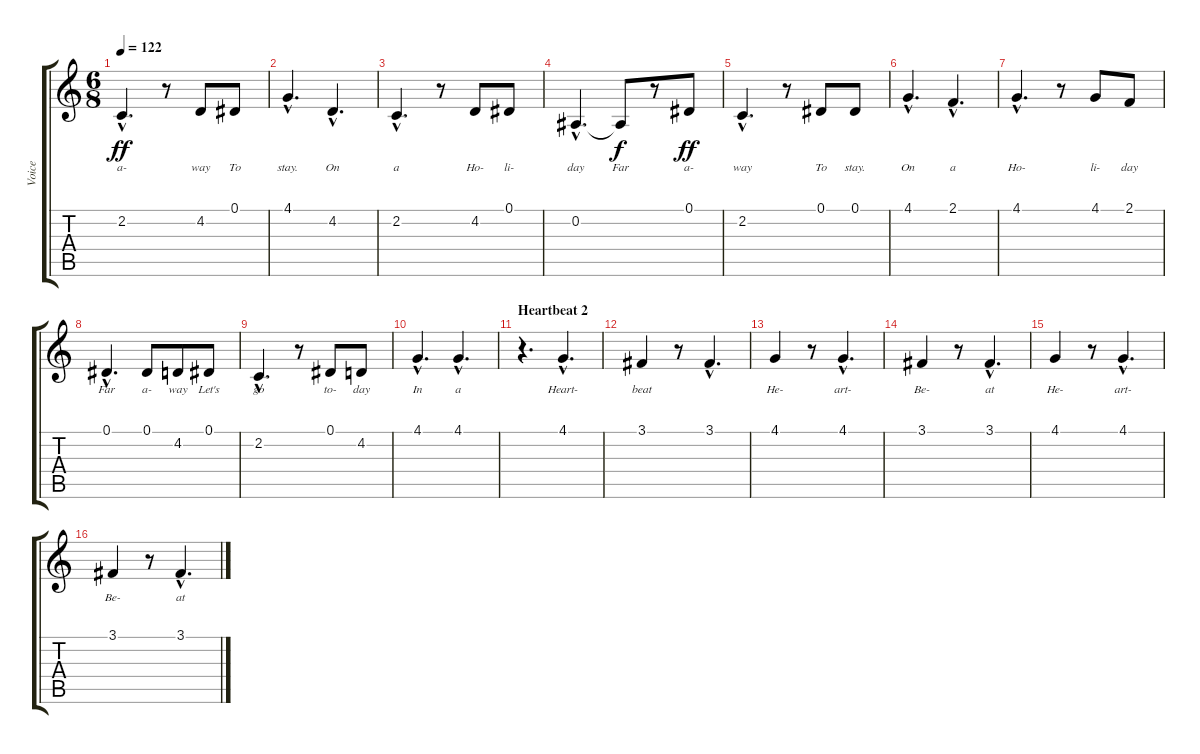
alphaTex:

\track ("Voice" "Voice") {instrument clarinet}
\staff {score tabs}
\tuning (Eb4 Bb3 Gb3 Db3 Ab2 Eb2) {hide}
\ts (6 8)
\tempo 122
\clef g2
\ks c
2.2{hac}.4{d lyrics (0 "a-") lyrics (1 "") lyrics (2 "") lyrics (3 "") lyrics (4 "") dy ff} r.8 4.2.8{lyrics (0 "way") lyrics (1 "") lyrics (2 "") lyrics (3 "") lyrics (4 "")} 0.1.8{lyrics (0 "To") lyrics (1 "") lyrics (2 "") lyrics (3 "") lyrics (4 "")} |
4.1{hac}.4{d lyrics (0 "stay.") lyrics (1 "") lyrics (2 "") lyrics (3 "") lyrics (4 "")} 4.2{hac}.4{d lyrics (0 "On") lyrics (1 "") lyrics (2 "") lyrics (3 "") lyrics (4 "")} |
2.2{hac}.4{d lyrics (0 "a") lyrics (1 "") lyrics (2 "") lyrics (3 "") lyrics (4 "")} r.8 4.2.8{lyrics (0 "Ho-") lyrics (1 "") lyrics (2 "") lyrics (3 "") lyrics (4 "")} 0.1.8{lyrics (0 "li-") lyrics (1 "") lyrics (2 "") lyrics (3 "") lyrics (4 "")} |
0.2{hac}.4{d lyrics (0 "day") lyrics (1 "") lyrics (2 "") lyrics (3 "") lyrics (4 "")} 0.2{t}.8{lyrics (0 "Far") lyrics (1 "") lyrics (2 "") lyrics (3 "") lyrics (4 "") dy f} r.8 0.1.8{lyrics (0 "a-") lyrics (1 "") lyrics (2 "") lyrics (3 "") lyrics (4 "") dy ff} |
2.2{hac}.4{d lyrics (0 "way") lyrics (1 "") lyrics (2 "") lyrics (3 "") lyrics (4 "")} r.8 0.1.8{lyrics (0 "To") lyrics (1 "") lyrics (2 "") lyrics (3 "") lyrics (4 "")} 0.1.8{lyrics (0 "stay.") lyrics (1 "") lyrics (2 "") lyrics (3 "") lyrics (4 "")} |
4.1{hac}.4{d lyrics (0 "On") lyrics (1 "") lyrics (2 "") lyrics (3 "") lyrics (4 "")} 2.1{hac}.4{d lyrics (0 "a") lyrics (1 "") lyrics (2 "") lyrics (3 "") lyrics (4 "")} |
4.1{hac}.4{d lyrics (0 "Ho-") lyrics (1 "") lyrics (2 "") lyrics (3 "") lyrics (4 "")} r.8 4.1.8{lyrics (0 "li-") lyrics (1 "") lyrics (2 "") lyrics (3 "") lyrics (4 "")} 2.1.8{lyrics (0 "day") lyrics (1 "") lyrics (2 "") lyrics (3 "") lyrics (4 "")} |
0.1{hac}.4{d lyrics (0 "Far") lyrics (1 "") lyrics (2 "") lyrics (3 "") lyrics (4 "")} 0.1.8{lyrics (0 "a-") lyrics (1 "") lyrics (2 "") lyrics (3 "") lyrics (4 "")} 4.2.8{lyrics (0 "way") lyrics (1 "") lyrics (2 "") lyrics (3 "") lyrics (4 "")} 0.1.8{lyrics (0 "Let's") lyrics (1 "") lyrics (2 "") lyrics (3 "") lyrics (4 "")} |
2.2{hac}.4{d lyrics (0 "go") lyrics (1 "") lyrics (2 "") lyrics (3 "") lyrics (4 "")} r.8 0.1.8{lyrics (0 "to-") lyrics (1 "") lyrics (2 "") lyrics (3 "") lyrics (4 "")} 4.2.8{lyrics (0 "day") lyrics (1 "") lyrics (2 "") lyrics (3 "") lyrics (4 "")} |
4.1{hac}.4{d lyrics (0 "In") lyrics (1 "") lyrics (2 "") lyrics (3 "") lyrics (4 "")} 4.1{hac}.4{d lyrics (0 "a") lyrics (1 "") lyrics (2 "") lyrics (3 "") lyrics (4 "")} |
\section ("" "Heartbeat 2")
r.4{d} 4.1{hac}.4{d lyrics (0 "Heart-") lyrics (1 "") lyrics (2 "") lyrics (3 "") lyrics (4 "")} |
3.1.4{lyrics (0 "beat") lyrics (1 "") lyrics (2 "") lyrics (3 "") lyrics (4 "")} r.8 3.1{hac}.4{d lyrics (0 "") lyrics (1 "") lyrics (2 "") lyrics (3 "") lyrics (4 "")} |
4.1.4{lyrics (0 "He-") lyrics (1 "") lyrics (2 "") lyrics (3 "") lyrics (4 "")} r.8 4.1{hac}.4{d lyrics (0 "art-") lyrics (1 "") lyrics (2 "") lyrics (3 "") lyrics (4 "")} |
3.1.4{lyrics (0 "Be-") lyrics (1 "") lyrics (2 "") lyrics (3 "") lyrics (4 "")} r.8 3.1{hac}.4{d lyrics (0 "at") lyrics (1 "") lyrics (2 "") lyrics (3 "") lyrics (4 "")} |
4.1.4{lyrics (0 "He-") lyrics (1 "") lyrics (2 "") lyrics (3 "") lyrics (4 "")} r.8 4.1{hac}.4{d lyrics (0 "art-") lyrics (1 "") lyrics (2 "") lyrics (3 "") lyrics (4 "")} |
3.1.4{lyrics (0 "Be-") lyrics (1 "") lyrics (2 "") lyrics (3 "") lyrics (4 "")} r.8 3.1{hac}.4{d lyrics (0 "at") lyrics (1 "") lyrics (2 "") lyrics (3 "") lyrics (4 "")}
